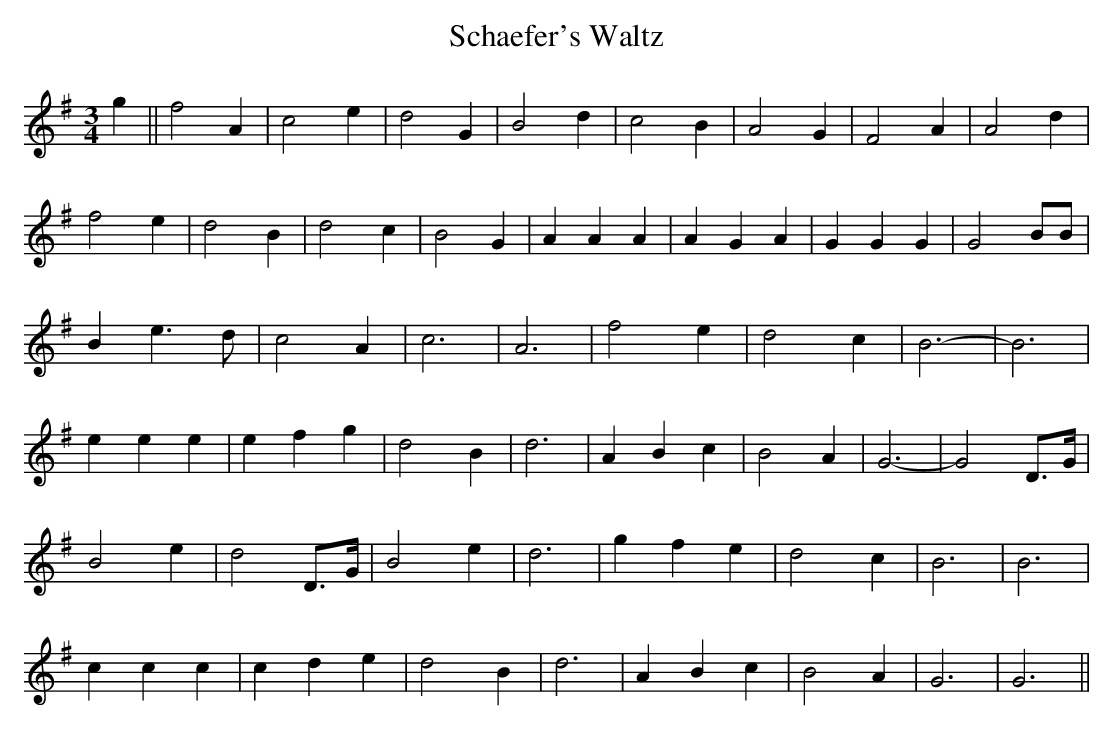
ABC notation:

X:1
T:Schaefer's Waltz
M:3/4
L:1/8
K:G
g2||f4 A2|c4 e2|d4 G2|B4 d2|c4 B2|A4 G2|F4 A2|A4 d2|
f4 e2|d4 B2|d4 c2|B4 G2|A2 A2 A2|A2 G2 A2|G2 G2 G2|G4 BB|
B2 e3 d|c4 A2|c6|A6|f4 e2|d4 c2|B6-|B6|
e2 e2 e2|e2 f2 g2|d4 B2|d6|A2 B2 c2|B4 A2|G6-|G4 D>G|
B4 e2|d4 D>G|B4 e2|d6|g2 f2 e2|d4 c2|B6|B6|
c2 c2 c2|c2 d2 e2|d4 B2|d6|A2 B2 c2|B4 A2|G6|G6||
